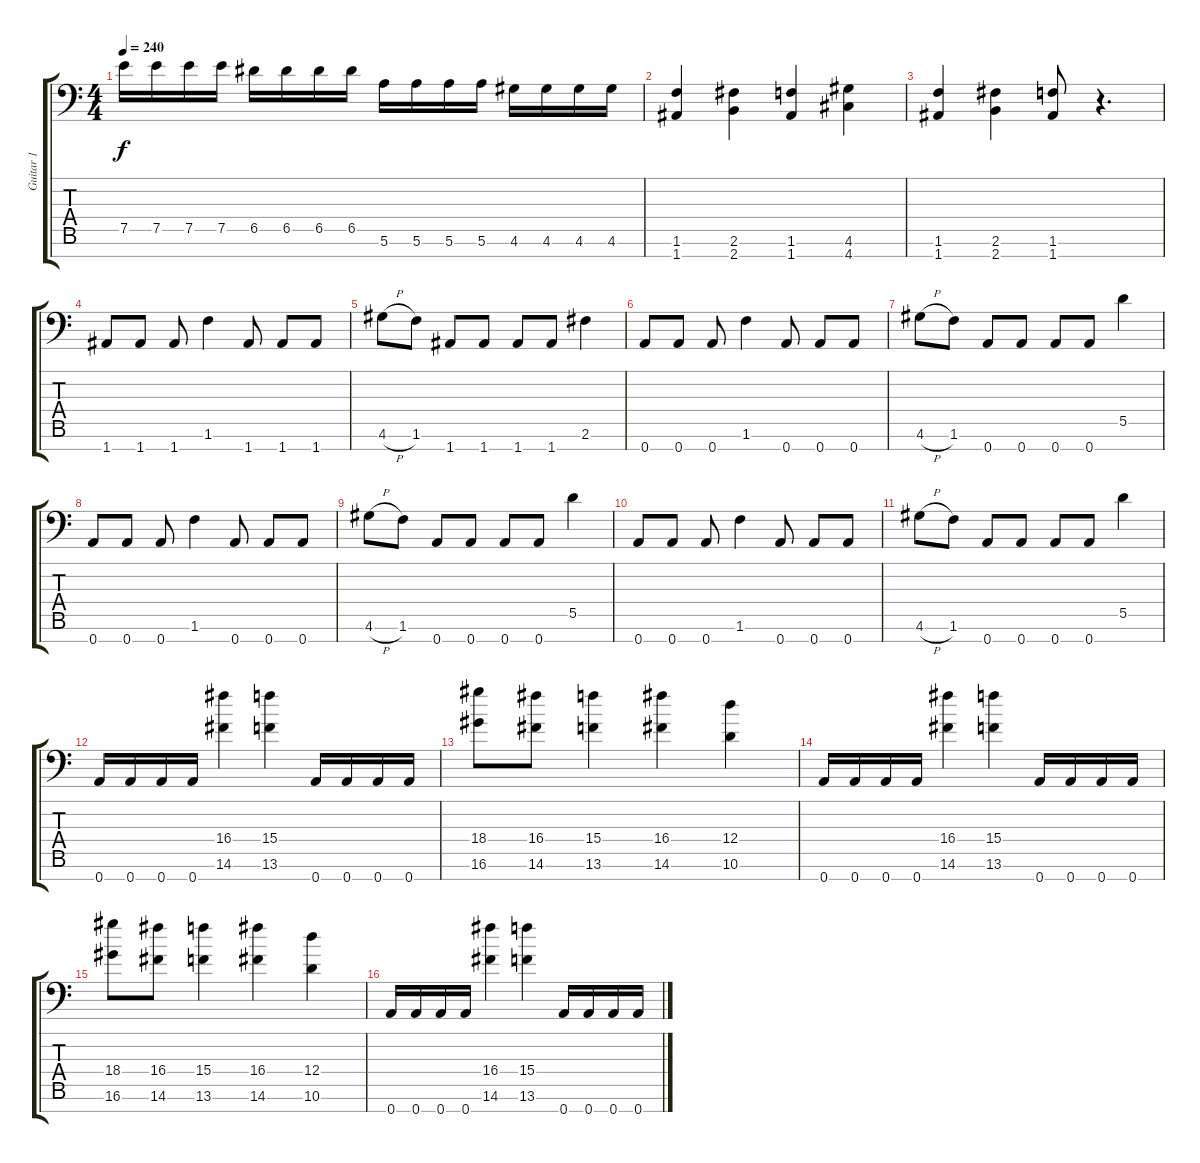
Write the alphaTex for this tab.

\track ("Guitar 1" "Guitar 1") {instrument distortionguitar}
\staff {score tabs}
\tuning (E4 B3 Gb3 D3 A2 E2 A1) {hide}
\ts (4 4)
\tempo 240
\clef f4
\ks c
7.5.16{dy f} 7.5.16 7.5.16 7.5.16 6.5.16 6.5.16 6.5.16 6.5.16 5.6.16 5.6.16 5.6.16 5.6.16 4.6.16 4.6.16 4.6.16 4.6.16 |
(1.6 1.7).4 (2.6 2.7).4 (1.6 1.7).4 (4.6 4.7).4 |
(1.6 1.7).4 (2.6 2.7).4 (1.6 1.7).8 r.4{d} |
1.7.8 1.7.8 1.7.8 1.6.4 1.7.8 1.7.8 1.7.8 |
4.6{h}.8 1.6.8 1.7.8 1.7.8 1.7.8 1.7.8 2.6.4 |
0.7.8 0.7.8 0.7.8 1.6.4 0.7.8 0.7.8 0.7.8 |
4.6{h}.8 1.6.8 0.7.8 0.7.8 0.7.8 0.7.8 5.5.4 |
0.7.8 0.7.8 0.7.8 1.6.4 0.7.8 0.7.8 0.7.8 |
4.6{h}.8 1.6.8 0.7.8 0.7.8 0.7.8 0.7.8 5.5.4 |
0.7.8 0.7.8 0.7.8 1.6.4 0.7.8 0.7.8 0.7.8 |
4.6{h}.8 1.6.8 0.7.8 0.7.8 0.7.8 0.7.8 5.5.4 |
0.7.16 0.7.16 0.7.16 0.7.16 (16.4 14.6).4 (15.4 13.6).4 0.7.16 0.7.16 0.7.16 0.7.16 |
(18.4 16.6).8 (16.4 14.6).8 (15.4 13.6).4 (16.4 14.6).4 (12.4 10.6).4 |
0.7.16 0.7.16 0.7.16 0.7.16 (16.4 14.6).4 (15.4 13.6).4 0.7.16 0.7.16 0.7.16 0.7.16 |
(18.4 16.6).8 (16.4 14.6).8 (15.4 13.6).4 (16.4 14.6).4 (12.4 10.6).4 |
0.7.16 0.7.16 0.7.16 0.7.16 (16.4 14.6).4 (15.4 13.6).4 0.7.16 0.7.16 0.7.16 0.7.16
